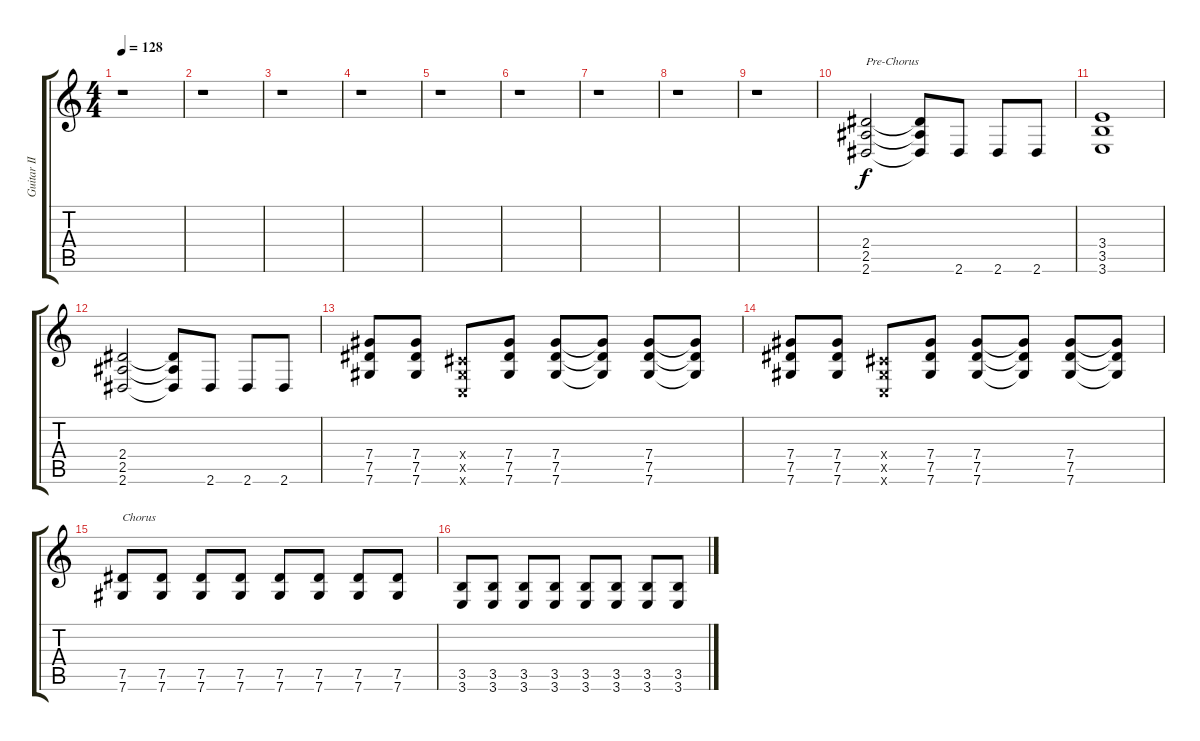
\track ("Guitar II" "Guitar II") {instrument distortionguitar}
\staff {score tabs}
\tuning (Eb4 Bb3 Gb3 Db3 Ab2 Db2) {hide}
\ts (4 4)
\tempo 128
\clef g2
\ks c
r.1{dy f} |
r.1 |
r.1 |
r.1 |
r.1 |
r.1 |
r.1 |
r.1 |
r.1 |
(2.4 2.5 2.6).2{txt "Pre-Chorus"} (2.4{t} 2.5{t} 2.6{t}).8 2.6.8 2.6.8 2.6.8 |
(3.4 3.5 3.6).1 |
(2.4 2.5 2.6).2 (2.4{t} 2.5{t} 2.6{t}).8 2.6.8 2.6.8 2.6.8 |
(7.4 7.5 7.6).8 (7.4 7.5 7.6).8 (0.4{x} 0.5{x} -1.6{x}).8 (7.4 7.5 7.6).8 (7.4 7.5 7.6).8 (7.4{t} 7.5{t} 7.6{t}).8 (7.4 7.5 7.6).8 (7.4{t} 7.5{t} 7.6{t}).8 |
(7.4 7.5 7.6).8 (7.4 7.5 7.6).8 (0.4{x} 0.5{x} -1.6{x}).8 (7.4 7.5 7.6).8 (7.4 7.5 7.6).8 (7.4{t} 7.5{t} 7.6{t}).8 (7.4 7.5 7.6).8 (7.4{t} 7.5{t} 7.6{t}).8 |
(7.5 7.6).8{txt "Chorus"} (7.5 7.6).8 (7.5 7.6).8 (7.5 7.6).8 (7.5 7.6).8 (7.5 7.6).8 (7.5 7.6).8 (7.5 7.6).8 |
(3.5 3.6).8 (3.5 3.6).8 (3.5 3.6).8 (3.5 3.6).8 (3.5 3.6).8 (3.5 3.6).8 (3.5 3.6).8 (3.5 3.6).8
